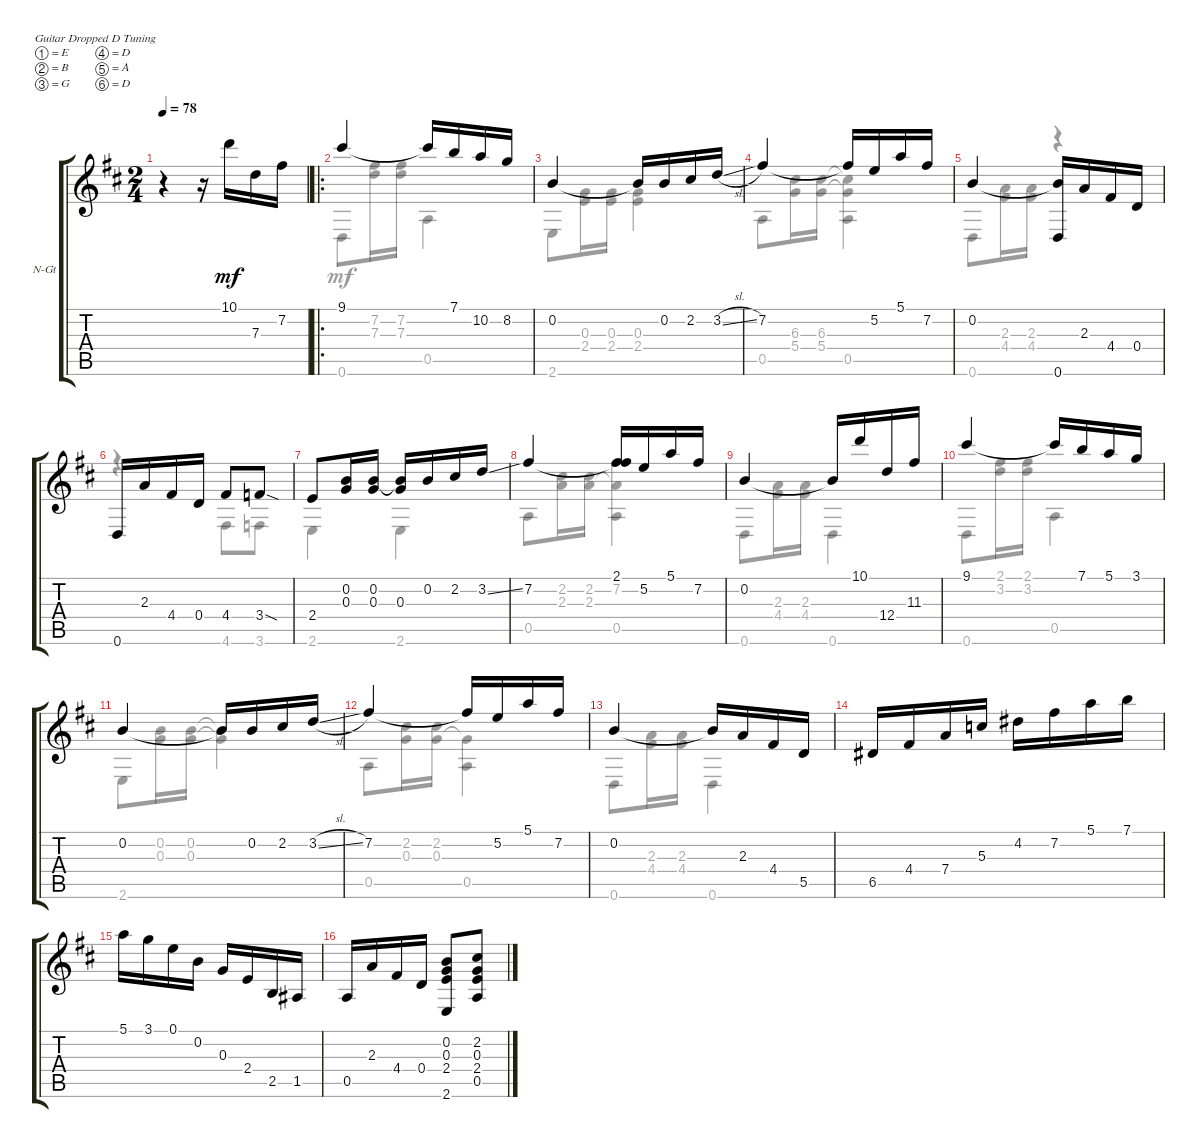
\defaultSystemsLayout 4
\bracketExtendMode groupsimilarinstruments
\firstSystemTrackNameOrientation horizontal
\otherSystemsTrackNameOrientation horizontal
\track ("Nylon Guitar" "N-Gt") {instrument acousticguitarnylon}
\staff {score tabs}
\tuning (E4 B3 G3 D3 A2 D2)
\voice
\ts (2 4)
\tempo 78
\clef g2
\ks d
r.4{dy mf instrument acousticguitarnylon} r.16 10.1.16 7.3.16 7.2.16 |
\ro
9.1.4 9.1{t}.16 7.1.16 10.2.16 8.2.16 |
0.2.4 0.2{t}.16 0.2.16 2.2.16 3.2{sl}.16 |
7.2.4 7.2{t}.16 5.2.16 5.1.16 7.2.16 |
0.2.4 (0.2{t} 0.6).16 2.3.16 4.4.16 0.4.16 |
0.6.16 2.3.16 4.4.16 0.4.16 4.4.8 3.4{sod}.8 |
2.4.8 (0.2 0.3).16 (0.2 0.3).16 (0.2{t} 0.3).16 0.2.16 2.2.16 3.2{ss}.16 |
7.2.4 (2.1 7.2{t}).16 5.2.16 5.1.16 7.2.16 |
0.2.4 0.2{t}.16 10.1.16 12.4.16 11.3.16 |
9.1.4 9.1{t}.16 7.1.16 5.1.16 3.1.16 |
0.2.4 0.2{t}.16 0.2.16 2.2.16 3.2{sl}.16 |
7.2.4 7.2{t}.16 5.2.16 5.1.16 7.2.16 |
0.2.4 0.2{t}.16 2.3.16 4.4.16 5.5.16 |
6.5.16 4.4.16 7.4.16 5.3.16 4.2.16 7.2.16 5.1.16 7.1.16 |
5.1.16 3.1.16 0.1.16 0.2.16 0.3.16 2.4.16 2.5.16 1.5.16 |
0.5.16 2.3.16 4.4.16 0.4.16 (0.2 0.3 2.4 2.6).8 (2.2 0.3 2.4 0.5).8
\voice
\clef g2
\ottava regular
\simile none
\ks d
|
0.6.8 (7.2 7.3).16 (7.2 7.3).16 0.5.4 |
2.6.8 (0.3 2.4).16 (0.3 2.4).16 (0.3 2.4).4 |
0.5.8 (6.3 5.4).16 (6.3 5.4).16 (6.3{t} 0.5 5.4{t}).4 |
0.6.8 (2.3 4.4).16 (2.3 4.4).16 r.4 |
r.4 4.6.8 3.6.8 |
2.6.4 2.6.4 |
0.5.8 (2.2 2.3).16 (2.2 2.3).16 (2.3{t} 0.5 7.2).4 |
0.6.8 (2.3 4.4).16 (2.3 4.4).16 0.6.4 |
0.6.8 (2.1 3.2).16 (2.1 3.2).16 0.5.4 |
2.6.8 (0.2 0.3).16 (0.3 0.2).16 (0.2{t} 0.3{t}).4 |
0.5.8 (2.2 0.3).16 (2.2 0.3).16 (0.3{t} 0.5).4 |
0.6.8 (2.3 4.4).16 (2.3 4.4).16 0.6.4 |
|
|
